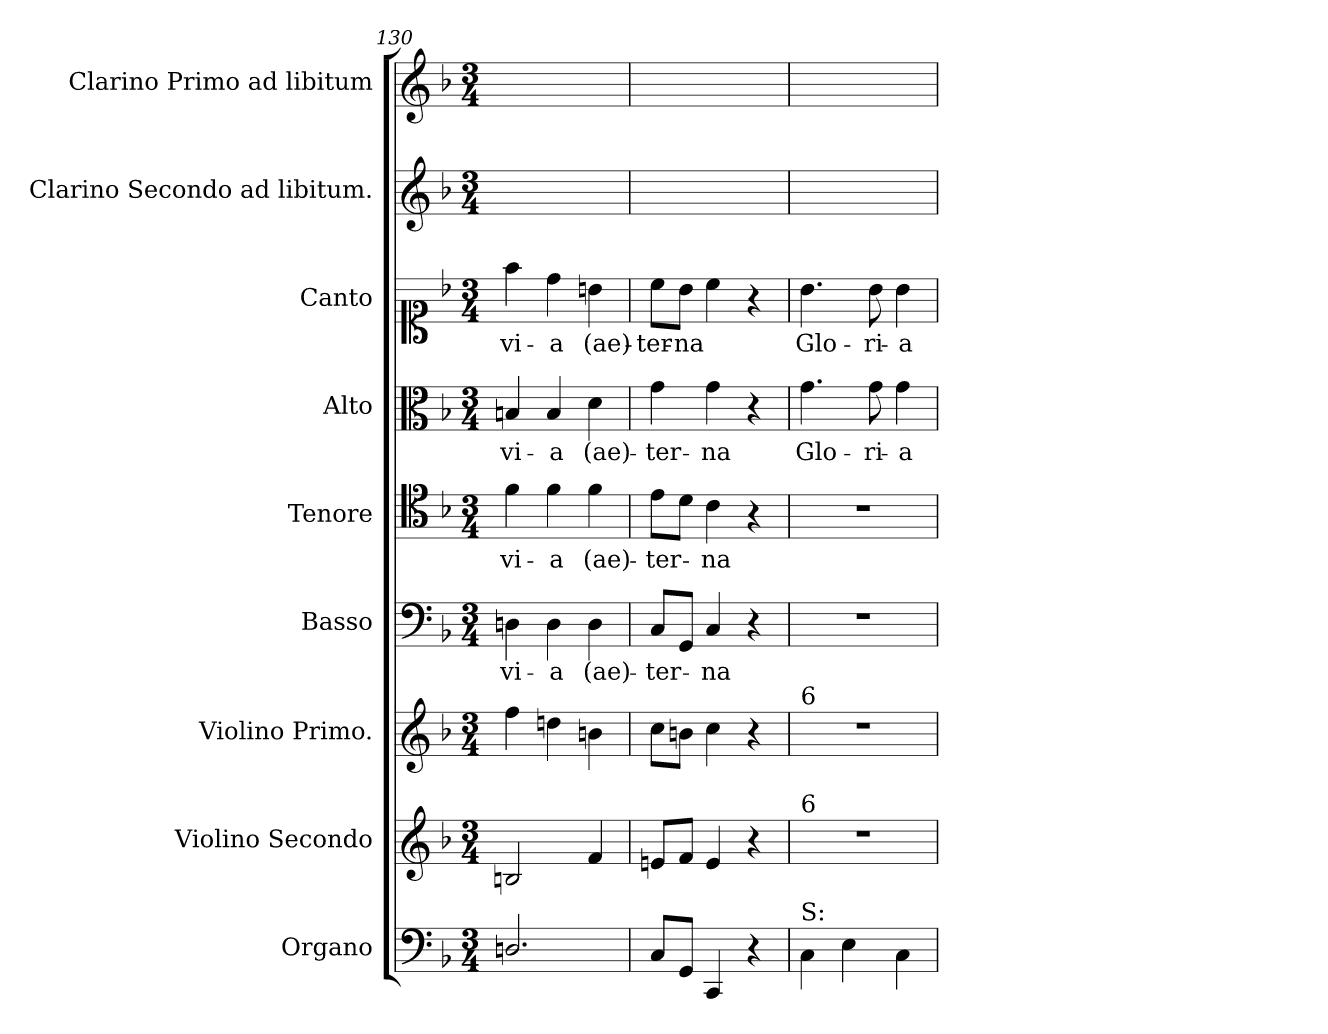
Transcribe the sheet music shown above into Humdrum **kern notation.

**kern	**kern	**kern	**kern	**text	**kern	**text	**kern	**text	**kern	**text	**kern	**kern
*part9	*part8	*part7	*part6	*part6	*part5	*part5	*part4	*part4	*part3	*part3	*part2	*part1
*staff9	*staff8	*staff7	*staff6	*staff6	*staff5	*staff5	*staff4	*staff4	*staff3	*staff3	*staff2	*staff1
*I"Organo	*I"Violino Secondo	*I"Violino Primo.	*I"Basso	*	*I"Tenore	*	*I"Alto	*	*I"Canto	*	*I"Clarino Secondo ad libitum.	*I"Clarino Primo ad libitum
*I'org	*	*I'vl I	*I'B	*	*I'T	*	*I'A	*	*I'C	*	*I'clno II	*I'clno I
*clefF4	*clefG2	*clefG2	*clefF4	*	*clefC4	*	*clefC3	*	*clefC1	*	*clefG2	*clefG2
*k[b-]	*k[b-]	*k[b-]	*k[b-]	*	*k[b-]	*	*k[b-]	*	*k[b-]	*	*k[b-]	*k[b-]
*F:	*F:	*F:	*F:	*	*F:	*	*F:	*	*F:	*	*F:	*F:
*M3/4	*M3/4	*M3/4	*M3/4	*	*M3/4	*	*M3/4	*	*M3/4	*	*M3/4	*M3/4
=130	=130	=130	=130	=130	=130	=130	=130	=130	=130	=130	=130	=130
2.Dn/	2Bn/	4ff\	4Dn\	vi-	4f\	vi-	4Bn/	vi-	4ff\	vi-	2.ryy	2.ryy
.	.	4ddn\	4D\	-a	4f\	-a	4B/	-a	4dd\	-a	.	.
.	4f/	4bn\	4D\	(ae)-	4f\	(ae)-	4d\	(ae)-	4bn\	(ae)-	.	.
=131	=131	=131	=131	=131	=131	=131	=131	=131	=131	=131	=131	=131
8C/L	8en/L	8cc\L	8C/L	-ter-	8e\L	-ter-	4g\	-ter-	8cc\L	-ter-	2.ryy	2.ryy
8GG/J	8f/J	8bn\J	8GG/J	.	8d\J	.	.	.	8b-\J	-na	.	.
4CC/	4e/	4cc\	4C/	-na	4c\	-na	4g\	-na	4cc\	.	.	.
4r	4r	4r	4r	.	4r	.	4r	.	4r	.	.	.
=132	=132	=132	=132	=132	=132	=132	=132	=132	=132	=132	=132	=132
!	!	!LO:TX:a:t=6	!	!	!	!	!	!	!	!	!	!
!	!LO:TX:a:t=6	!	!	!	!	!	!	!	!	!	!	!
!LO:TX:a:t=S&colon;	!	!	!	!	!	!	!	!	!	!	!	!
4C\	2.r	2.r	2.r	.	2.r	.	4.g\	Glo-	4.b-\	Glo-	2.ryy	2.ryy
4E\	.	.	.	.	.	.	.	.	.	.	.	.
.	.	.	.	.	.	.	8g\	-ri-	8b-\	-ri-	.	.
4C\	.	.	.	.	.	.	4g\	-a	4b-\	-a	.	.
=	=	=	=	=	=	=	=	=	=	=	=	=
*-	*-	*-	*-	*-	*-	*-	*-	*-	*-	*-	*-	*-
